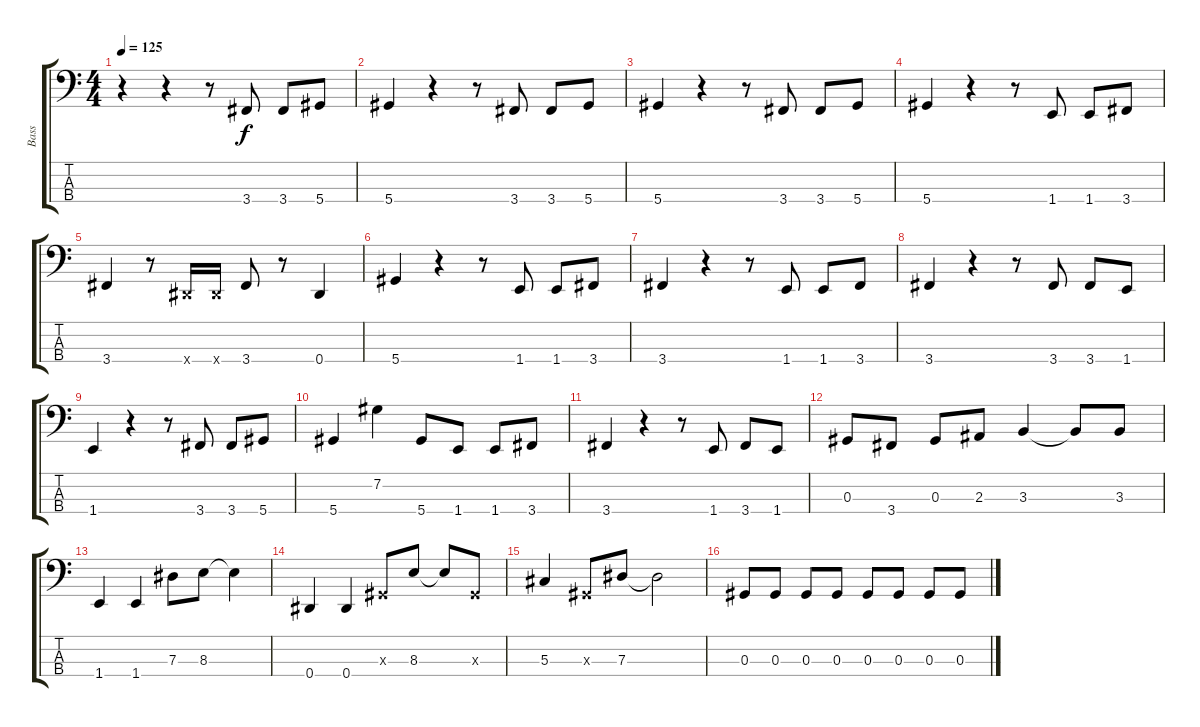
\track ("Bass" "Bass") {instrument electricbassfinger}
\staff {score tabs}
\tuning (Gb2 Db2 Ab1 Eb1) {hide}
\ts (4 4)
\tempo 125
\clef f4
\ks c
r.4{dy f} r.4 r.8 3.4.8 3.4.8 5.4.8 |
5.4.4 r.4 r.8 3.4.8 3.4.8 5.4.8 |
5.4.4 r.4 r.8 3.4.8 3.4.8 5.4.8 |
5.4.4 r.4 r.8 1.4.8 1.4.8 3.4.8 |
3.4.4 r.8 0.4{x}.16 0.4{x}.16 3.4.8 r.8 0.4.4 |
5.4.4 r.4 r.8 1.4.8 1.4.8 3.4.8 |
3.4.4 r.4 r.8 1.4.8 1.4.8 3.4.8 |
3.4.4 r.4 r.8 3.4.8 3.4.8 1.4.8 |
1.4.4 r.4 r.8 3.4.8 3.4.8 5.4.8 |
5.4.4 7.2.4 5.4.8 1.4.8 1.4.8 3.4.8 |
3.4.4 r.4 r.8 1.4.8 3.4.8 1.4.8 |
0.3.8 3.4.8 0.3.8 2.3.8 3.3.4 3.3{t}.8 3.3.8 |
1.4.4 1.4.4 7.3.8 8.3.8 8.3{t}.4 |
0.4.4 0.4.4 0.3{x}.8 8.3.8 8.3{t}.8 0.3{x}.8 |
5.3.4 0.3{x}.8 7.3.8 7.3{t}.2 |
0.3.8 0.3.8 0.3.8 0.3.8 0.3.8 0.3.8 0.3.8 0.3.8
